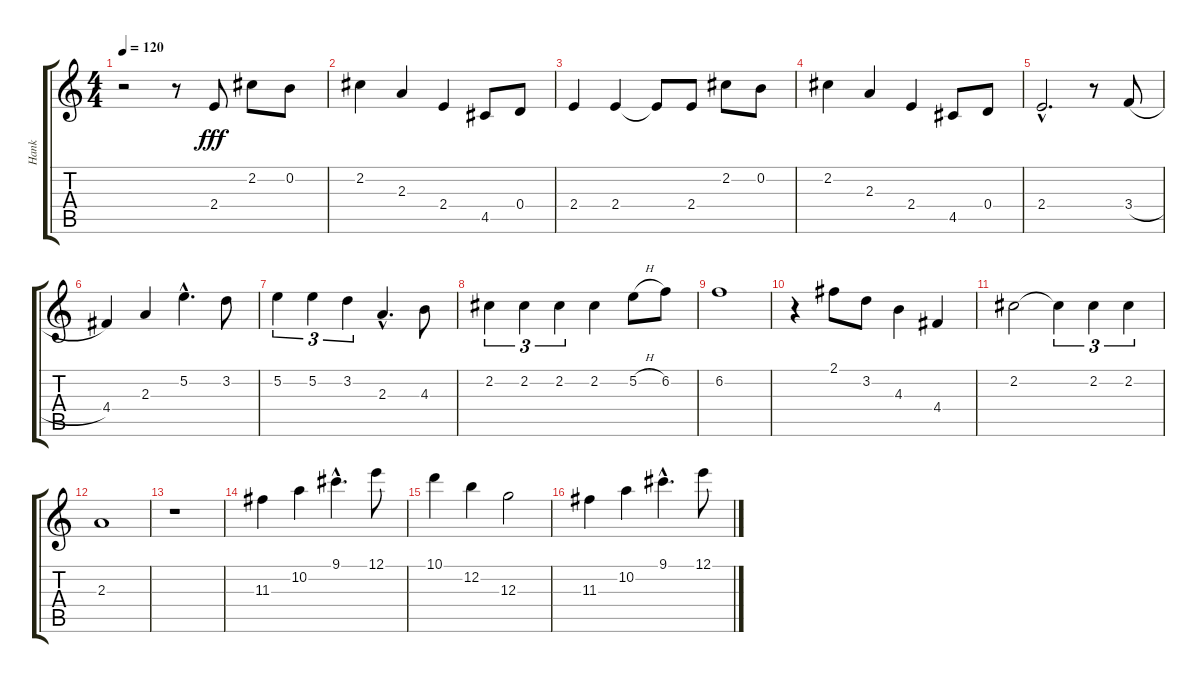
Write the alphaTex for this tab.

\track ("Hank" "Hank") {instrument electricguitarjazz}
\staff {score tabs}
\tuning (E4 B3 G3 D3 A2 E2) {hide}
\ts (4 4)
\tempo 120
\clef g2
\ks c
r.2{dy fff} r.8 2.4.8 2.2.8 0.2.8 |
2.2.4 2.3.4 2.4.4 4.5.8 0.4.8 |
2.4.4 2.4.4 2.4{t}.8 2.4.8 2.2.8 0.2.8 |
2.2.4 2.3.4 2.4.4 4.5.8 0.4.8 |
2.4{hac}.2{d} r.8 3.4{h}.8 |
4.4.4 2.3.4 5.2{hac}.4{d} 3.2.8 |
5.2.4{tu (3 2)} 5.2.4{tu (3 2)} 3.2.4{tu (3 2)} 2.3{hac}.4{d} 4.3.8 |
2.2.4{tu (3 2)} 2.2.4{tu (3 2)} 2.2.4{tu (3 2)} 2.2.4 5.2{h}.8 6.2.8 |
6.2.1 |
r.4 2.1.8 3.2.8 4.3.4 4.4.4 |
2.2.2 2.2{t}.4{tu (3 2)} 2.2.4{tu (3 2)} 2.2.4{tu (3 2)} |
2.3.1 |
r.1 |
11.3.4 10.2.4 9.1{hac}.4{d} 12.1.8 |
10.1.4 12.2.4 12.3.2 |
11.3.4 10.2.4 9.1{hac}.4{d} 12.1.8
